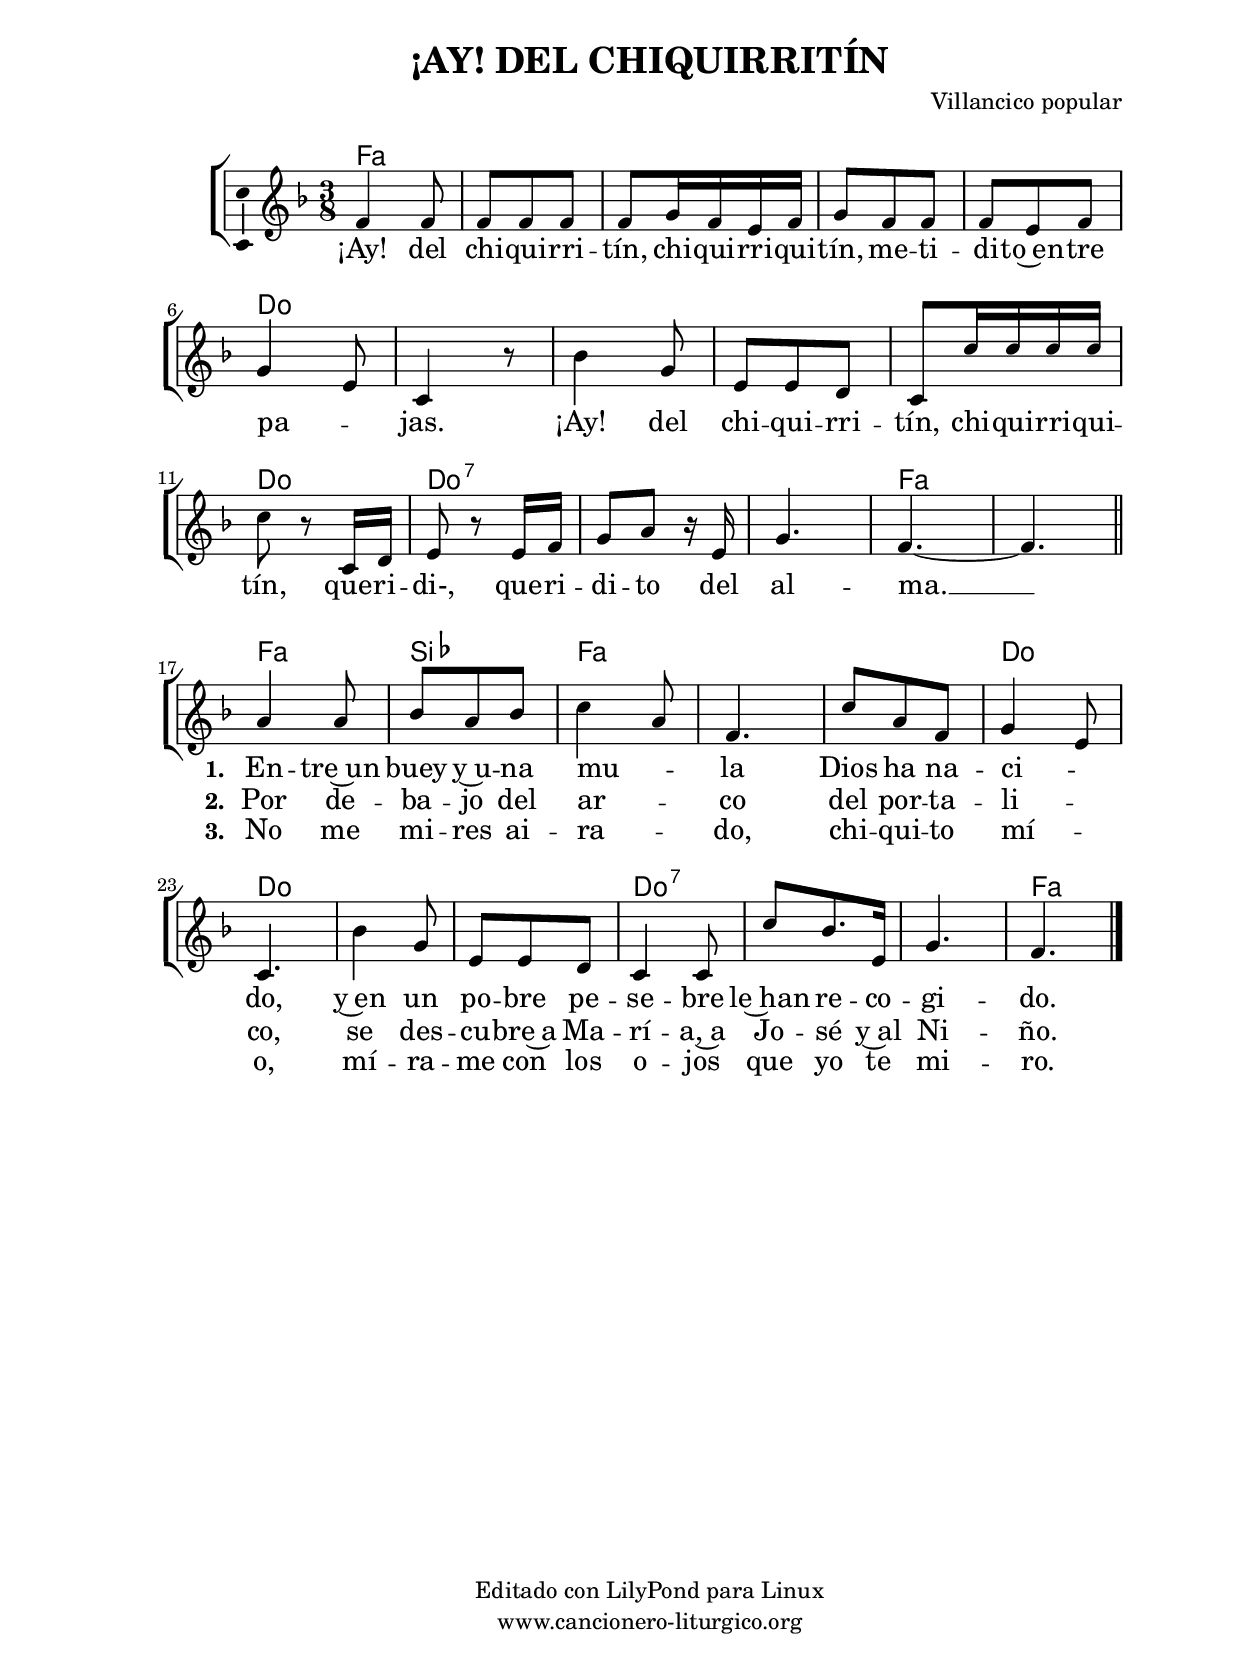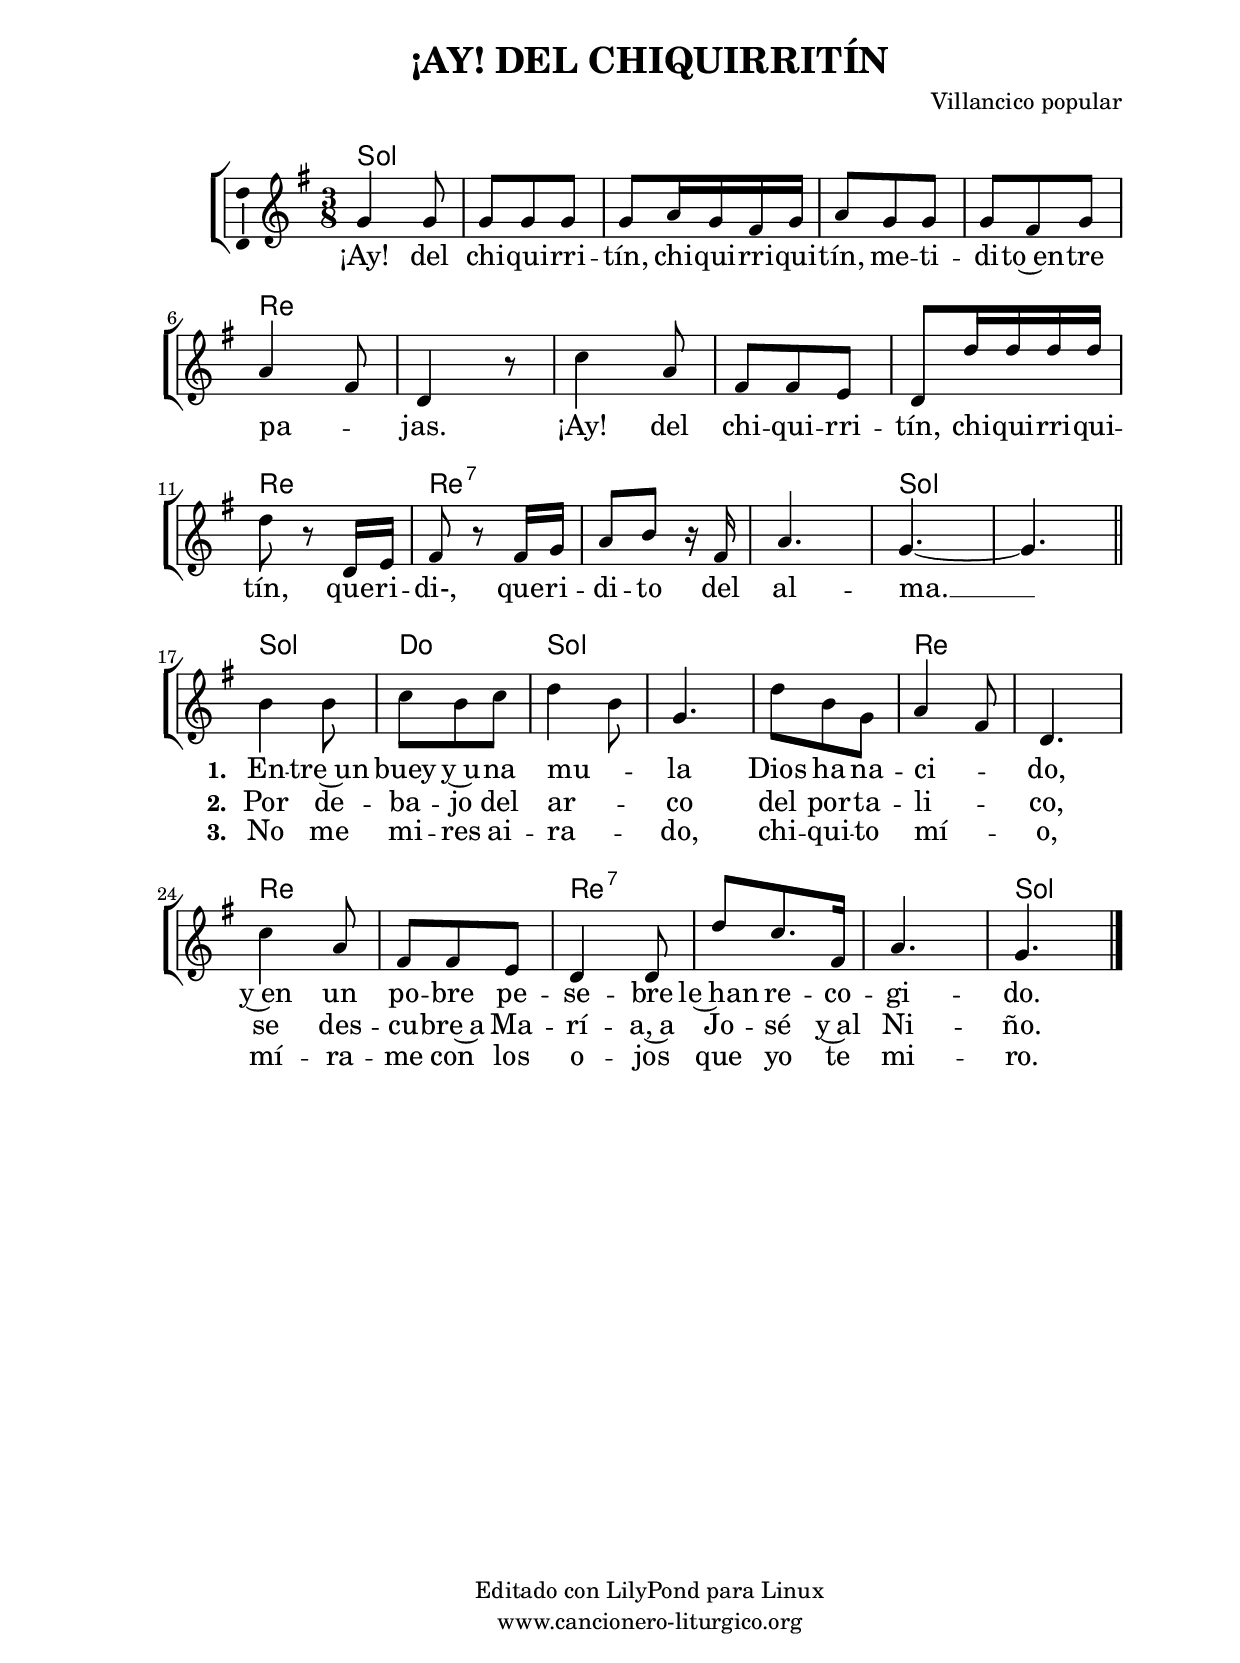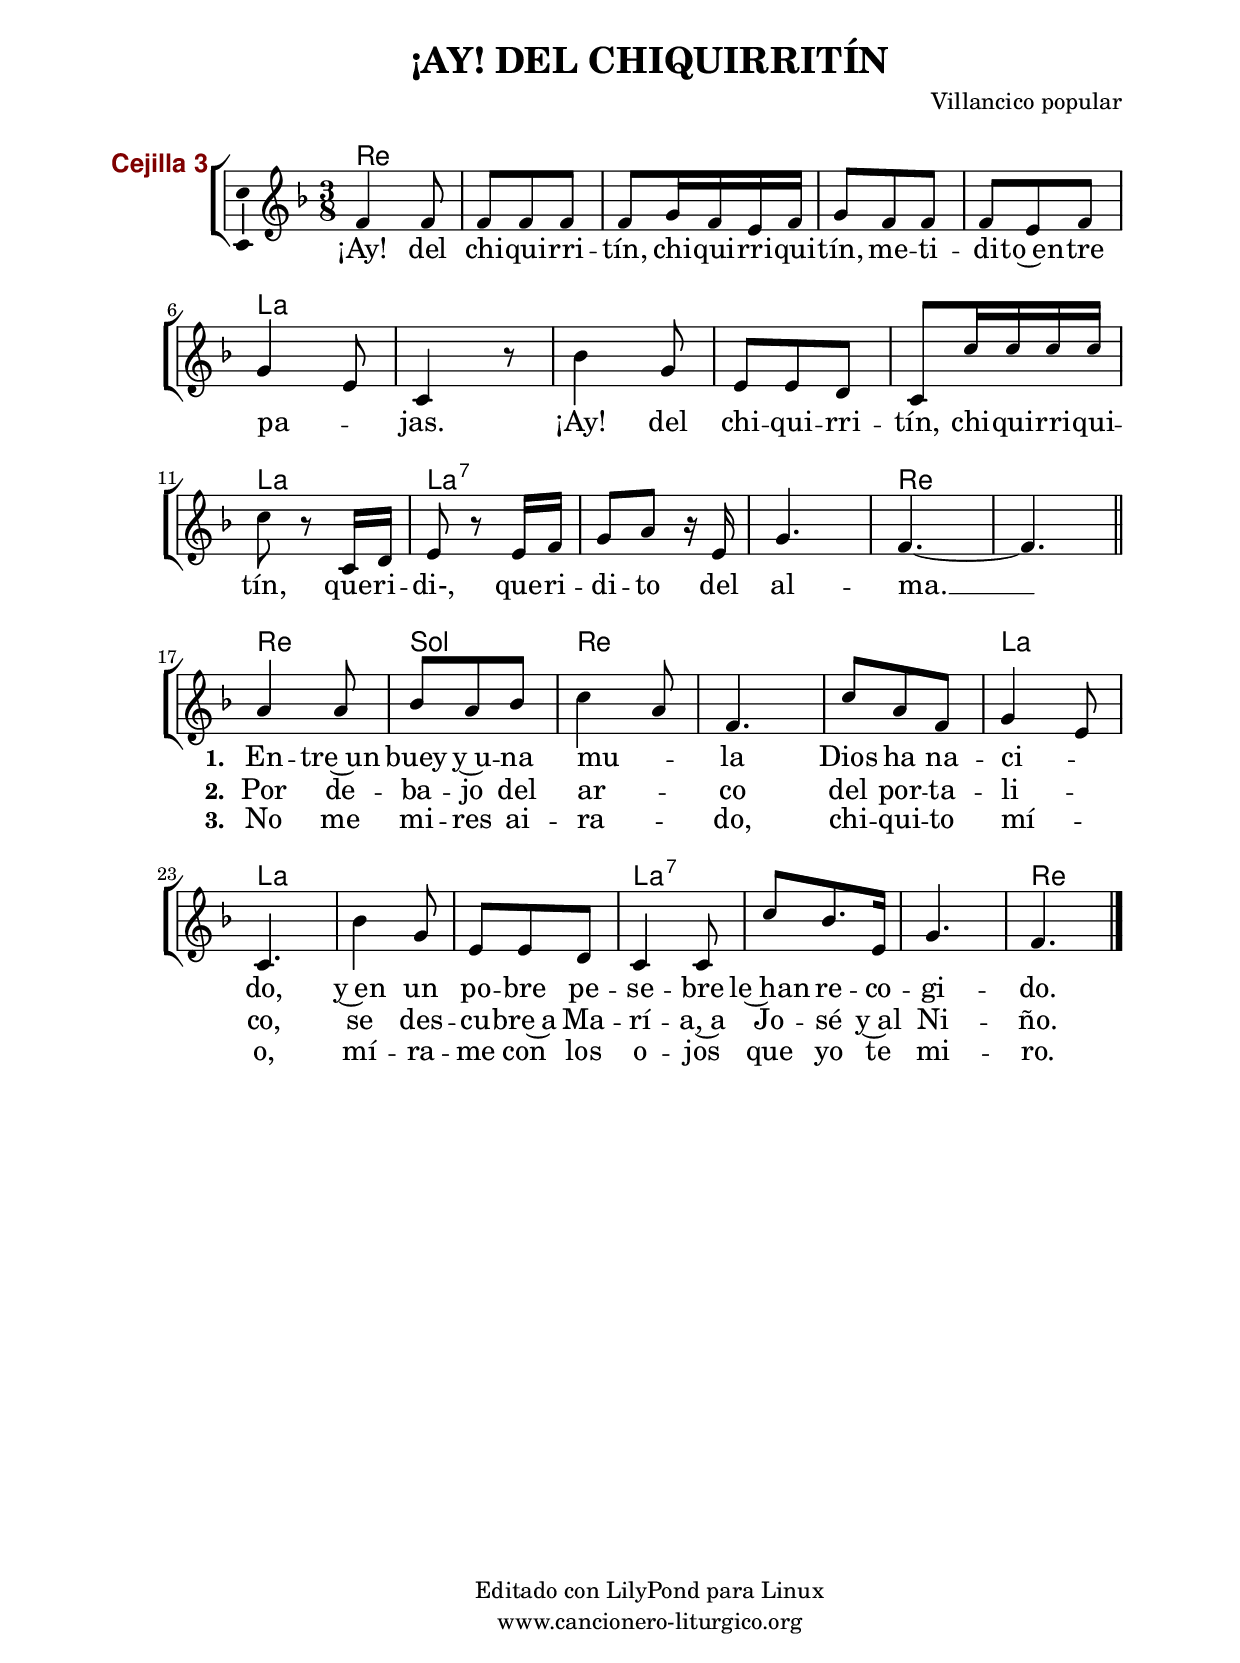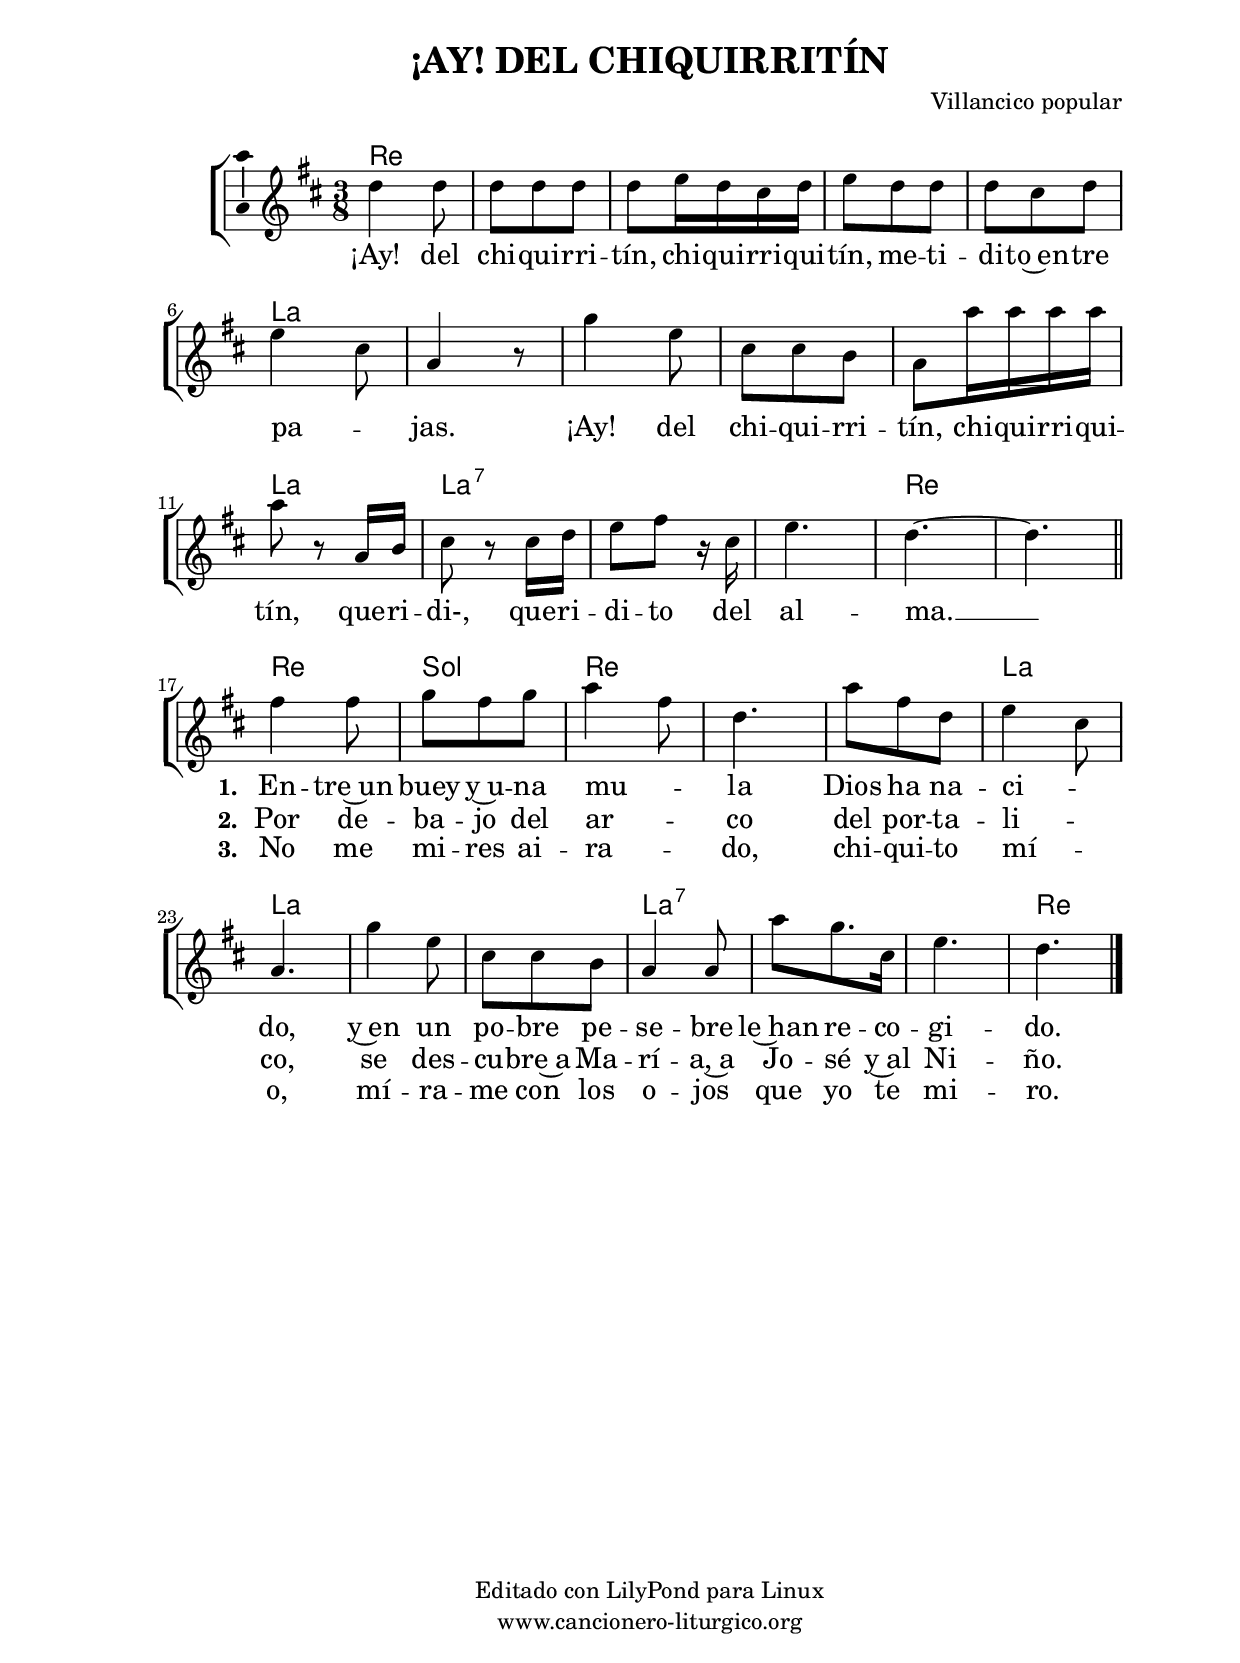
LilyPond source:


%versión de lilypond para la que se ha escrito esta partitura:
\version "2.16.0"

	%Tamaño papel
	#(set-default-paper-size "a4")
	%Tamaño partitura
	#(set-global-staff-size 20)
	%No responde al pulsar sobre una nota
	#(ly:set-option 'point-and-click #f)

%parámetros del encabezamiento:
\header {
	title = "¡AY! DEL CHIQUIRRITÍN"
	subtitle = ""
	composer = "Villancico popular"
	poet = ""
	%meter = "Tono original: Re M"
	arranger = ""
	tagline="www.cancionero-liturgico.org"
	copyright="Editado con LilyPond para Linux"
	tiempo = "Navidad"
	usos = ""
	letra = ""
	}

%parámetros asociados al papel:
\paper  {
	oddHeaderMarkup = \markup {\fill-line { \on-the-fly #not-first-page \fromproperty #'header:title \on-the-fly #not-first-page \fromproperty #'header:composer }}
	evenHeaderMarkup = \markup {\fill-line { \fromproperty #'header:composer \fromproperty #'header:title }}
	#(set-paper-size "a4")
	print-page-number = ##f
	first-page-number = 1
	print-first-page-number = ##f
%	head-separation = 3.0 \cm
	top-margin = 2.0 \cm
	bottom-margin = 0.5\cm
%%%	bottom-margin = -1.0\cm
	left-margin = 3.0 \cm
	line-width = 16.0 \cm 
	indent = 8\mm
	interscoreline = 2.\mm
	between-system-space = 15\mm
%	para que las partituras no llenen la hoja:
	ragged-bottom = ##t
%	idem para la última hoja:
	ragged-last-bottom = ##f
%	para que las partituras llenen el ancho del papel:
	ragged-last = ##f
	after-title-space = 2.5 \cm
%page-count=1
%system-count=5

	%Flexible Vertical Spacing
%	markup-markup-spacing =
%	#'((basic-distance . 15) (minimum-distance . 15) (padding . 3))
	markup-system-spacing =
	#'((basic-distance . 15) (minimum-distance . 15) (padding . 3))
	system-system-spacing =
	#'((basic-distance . 15) (minimum-distance . 15) (padding . 3))
	score-system-spacing =
	#'((basic-distance . 15) (minimum-distance . 15) (padding . 5))
%	top-system-spacing = % header
%	#'((basic-distance . 8) (minimum-distance . 0) (padding . 0))
%	top-markup-spacing =
%	#'((basic-distance . 20) (minimum-distance . 20) (padding . 0))
	last-bottom-spacing = % footer
	#'((basic-distance . 5) (minimum-distance . 5) (padding . 0))
%	score-markup-spacing =
%	#'((basic-distance . 16) (minimum-distance . 13) (padding . 0))

	}


%parámetros que afectan a toda la partitura:
global =  {
	%clave de sol (G):
	\clef G
	%armadura:
%	\transpose f d
	\key f \major
	\tempo 4.=66
	\set Score.tempoHideNote = ##t
	}


acordes = {
	\italianChords
	\chordmode {
%	\transpose f d
{

f4. f f f f c c c c c c c:7 c:7 c:7 f f
f4. bes f f f c c c c c:7 c:7 c:7 f


	}
	}
}



melodia = 
%	\transpose f d
{
\time 3/8

\relative c'{

f4 f8
f8 f f
f8 g16 f e f
g8 f f
f8 e f
g4 e8
c4 r8
bes'4 g8
e8 e d
c8 c'16 c c c
c8 r8 c,16 d
e8 r8 e16 f
g8 a r16 e16
g4.
f4.~
f4.

\bar "||" 
\break

a4 a8
bes8 a bes
c4 a8
f4.
c'8 a f
g4 e8
c4.
bes'4 g8
e8 e d
c4 c8
c'8 bes8. e,16
g4.
f4.

\bar "|."

}
}


texto = \lyricmode {

¡Ay! del chi -- qui -- rri -- tín, chi -- qui -- rri -- qui -- tín,
me -- ti -- di -- to~en -- tre pa -- _ jas.
¡Ay! del chi -- qui -- rri -- tín, chi -- qui -- rri -- qui -- tín,
que -- ri -- di-, que -- ri -- di -- to del al -- ma. __

\set stanza =#"1. " En -- tre~un buey y~u -- na mu -- _ la Dios ha na -- ci -- _ do,
y~en un po -- bre pe -- se -- bre le~han re -- co -- gi -- do.

}

textodos = \lyricmode {

\skip4 \skip4 \skip4 \skip4 \skip4 \skip4 \skip4 \skip4
\skip4 \skip4 \skip4 \skip4 \skip4 \skip4 \skip4 \skip4
\skip4 \skip4 \skip4 \skip4 \skip4 \skip4 \skip4 \skip4
\skip4 \skip4 \skip4 \skip4 \skip4 \skip4 \skip4 \skip4
\skip4 \skip4 \skip4 \skip4 \skip4 \skip4 \skip4 \skip4

\set stanza =#"2. " Por de -- ba -- jo del ar -- _ co del por -- ta -- li -- _ co,
se des -- cu -- bre~a Ma -- rí -- a,~a Jo -- sé y~al Ni -- ño.

}

textotres = \lyricmode {

\skip4 \skip4 \skip4 \skip4 \skip4 \skip4 \skip4 \skip4
\skip4 \skip4 \skip4 \skip4 \skip4 \skip4 \skip4 \skip4
\skip4 \skip4 \skip4 \skip4 \skip4 \skip4 \skip4 \skip4
\skip4 \skip4 \skip4 \skip4 \skip4 \skip4 \skip4 \skip4
\skip4 \skip4 \skip4 \skip4 \skip4 \skip4 \skip4 \skip4

\set stanza =#"3. " No me mi -- res ai -- ra -- _ do, chi -- qui -- to mí -- _ o,
mí -- ra -- me con los o -- jos que yo te mi -- ro.

}

textocuatro = \lyricmode {

\set stanza = "4." 

}

acordesStaff = \context ChordNames = acordesStaff <<
	\set chordChanges = ##t
	\acordes
	>>


%%%%%%%%%%%%%%%%%%%%%%%%%%%%%%%%%%% CEJILLA %%%%%%%%%%%%%%%%%%%%%%%%%%%%%%%%%%%
acordescejilla = {
%%%	\override ChordNames.ChordName #'font-size = #-1
%%%	\override ChordNames.ChordName #'font-series = #'bold
	\transpose f d {
		\acordes
		}
	}

acordescejillaStaff = \context ChordNames = acordescejillaStaff <<
	\set Staff.instrumentName = \markup \with-color #darkred \larger \bold \sans "Cejilla 3"
	\set chordChanges = ##t
	\acordescejilla
	>>
%%%%%%%%%%%%%%%%%%%%%%%%%%%%%%%%%%% CEJILLA %%%%%%%%%%%%%%%%%%%%%%%%%%%%%%%%%%%


vozStaff = \context Voice = vozStaff
\with {\consists "Ambitus_engraver"}
<<
%	\set Staff.instrumentName = ""
%	\set Staff.shortInstrumentName = ""
%	\set Staff.midiInstrument = #"clarinet"
%	\set Staff.midiInstrument = #"cello"
	\set Staff.midiInstrument = #"flute"
%	\set Staff.midiInstrument = #"electric guitar (jazz)"
%	\set Staff.midiInstrument = #"english horn"
%	\set Staff.midiInstrument = #"violin"
%	\set Staff.midiInstrument = #"glockenspiel"
	\set Staff.midiMinimumVolume = #0.7
	\set Staff.midiMaximumVolume = #0.9
	\global
	\melodia
	>>


textoStaff = \context Lyrics = textoStaff <<
	\lyricsto vozStaff \texto
	>>

textodosStaff = \context Lyrics = textodosStaff <<
	\lyricsto vozStaff \textodos
	>>

textotresStaff = \context Lyrics = textotresStaff <<
	\lyricsto vozStaff \textotres
	>>

textocuatroStaff = \context Lyrics = textocuatroStaff <<
	\lyricsto vozStaff \textocuatro
	>>


\book {
	\score {
		\context ChoirStaff {
			\override StaffGroup.SystemStartBracket #'collapse-height = #1
			\override Score.SystemStartBar #'collapse-height = #1
			<<
			\acordesStaff
			\vozStaff
			\textoStaff
			\textodosStaff
			\textotresStaff
			\textocuatroStaff
			>>
			}
		\layout {
	    		\context {
				\Lyrics
				\override LyricText #'font-size = #2
				}
	   		 \context {
				\Score
				\override StaffSymbol #'staff-space = #(magstep +3)
				}
			}
		}
	\score {
		\unfoldRepeats
		\context ChoirStaff {
			<<
			\acordesStaff
			\vozStaff
			>>
			}
		\midi {
	  		\context {
	  			\Score
				tempoWholesPerMinute = #(ly:make-moment 70 4)
				}
			}
		}
	}


%Partitura para guitarra
#(define output-suffix "G")
\book {
	\score {
		\context ChoirStaff {
			\override StaffGroup.SystemStartBracket #'collapse-height = #1
			\override Score.SystemStartBar #'collapse-height = #1
			<<
			\acordescejillaStaff
			\vozStaff
			\textoStaff
			\textodosStaff
			\textotresStaff
			\textocuatroStaff
			>>
			}
		\layout {
%%%%%%%%%%%%%%%%%%%%%%%%%%%%%%%%%%% CEJILLA %%%%%%%%%%%%%%%%%%%%%%%%%%%%%%%%%%%
			\context {
				\ChordNames \consists Instrument_name_engraver
				}
%%%%%%%%%%%%%%%%%%%%%%%%%%%%%%%%%%% CEJILLA %%%%%%%%%%%%%%%%%%%%%%%%%%%%%%%%%%%
	    		\context {
				\Lyrics
				\override LyricText #'font-size = #2
				}
	   		 \context {
				\Score
				\override StaffSymbol #'staff-space = #(magstep +3)
				}
			}
		}
	}


#(define output-suffix "C")
\book {
	\score {
		\context ChoirStaff {
			\override StaffGroup.SystemStartBracket #'collapse-height = #1
			\override Score.SystemStartBar #'collapse-height = #1
\transpose c d
			<<
			\acordesStaff
			\vozStaff
			\textoStaff
			\textodosStaff
			\textotresStaff
			\textocuatroStaff
			>>
			}
		\layout {
	    		\context {
				\Lyrics
				\override LyricText #'font-size = #2
				}
	   		 \context {
				\Score
				\override StaffSymbol #'staff-space = #(magstep +3)
				}
			}
		}
	}


#(define output-suffix "S")
\book {
	\score {
		\context ChoirStaff {
			\override StaffGroup.SystemStartBracket #'collapse-height = #1
			\override Score.SystemStartBar #'collapse-height = #1
\transpose c a
			<<
			\acordesStaff
			\vozStaff
			\textoStaff
			\textodosStaff
			\textotresStaff
			\textocuatroStaff
			>>
			}
		\layout {
	    		\context {
				\Lyrics
				\override LyricText #'font-size = #2
				}
	   		 \context {
				\Score
				\override StaffSymbol #'staff-space = #(magstep +3)
				}
			}
		}
	}


